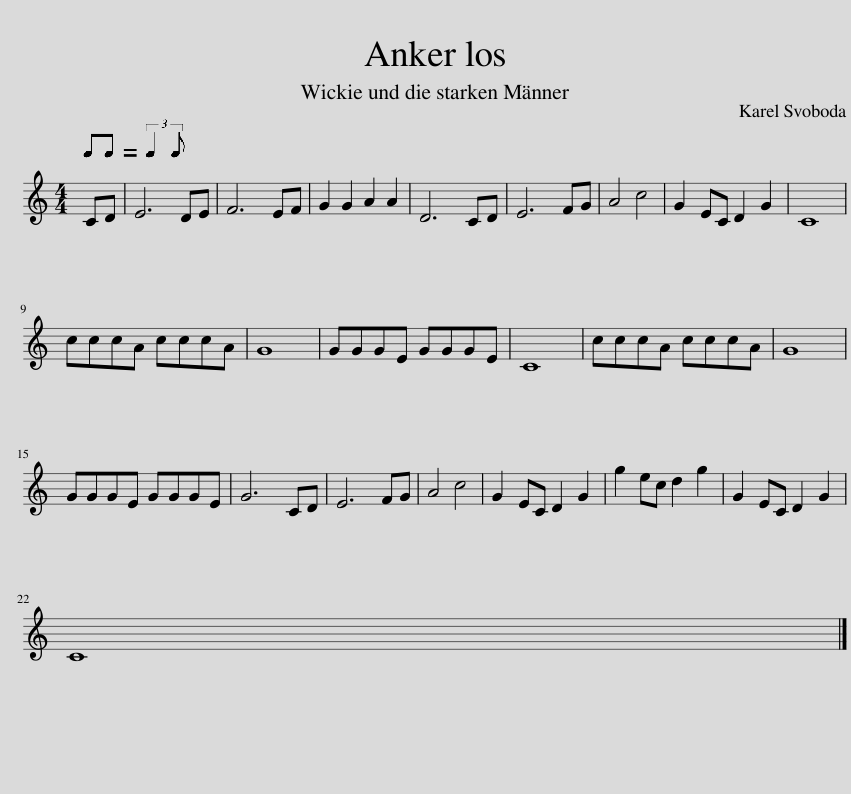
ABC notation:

X:1
L:1/8
M:4/4
I:linebreak $
K:C
V:1 treble
V:1
 CD | E6 DE | F6 EF | G2 G2 A2 A2 | D6 CD | %5
 E6 FG | A4 c4 | G2 EC D2 G2 | C8 |$ cccA cccA | %10
 G8 | GGGE GGGE | C8 | cccA cccA | G8 |$ %15
 GGGE GGGE | G6 CD | E6 FG | A4 c4 | G2 EC D2 G2 | %20
 g2 ec d2 g2 | G2 EC D2 G2 |$ C8 |] %23
